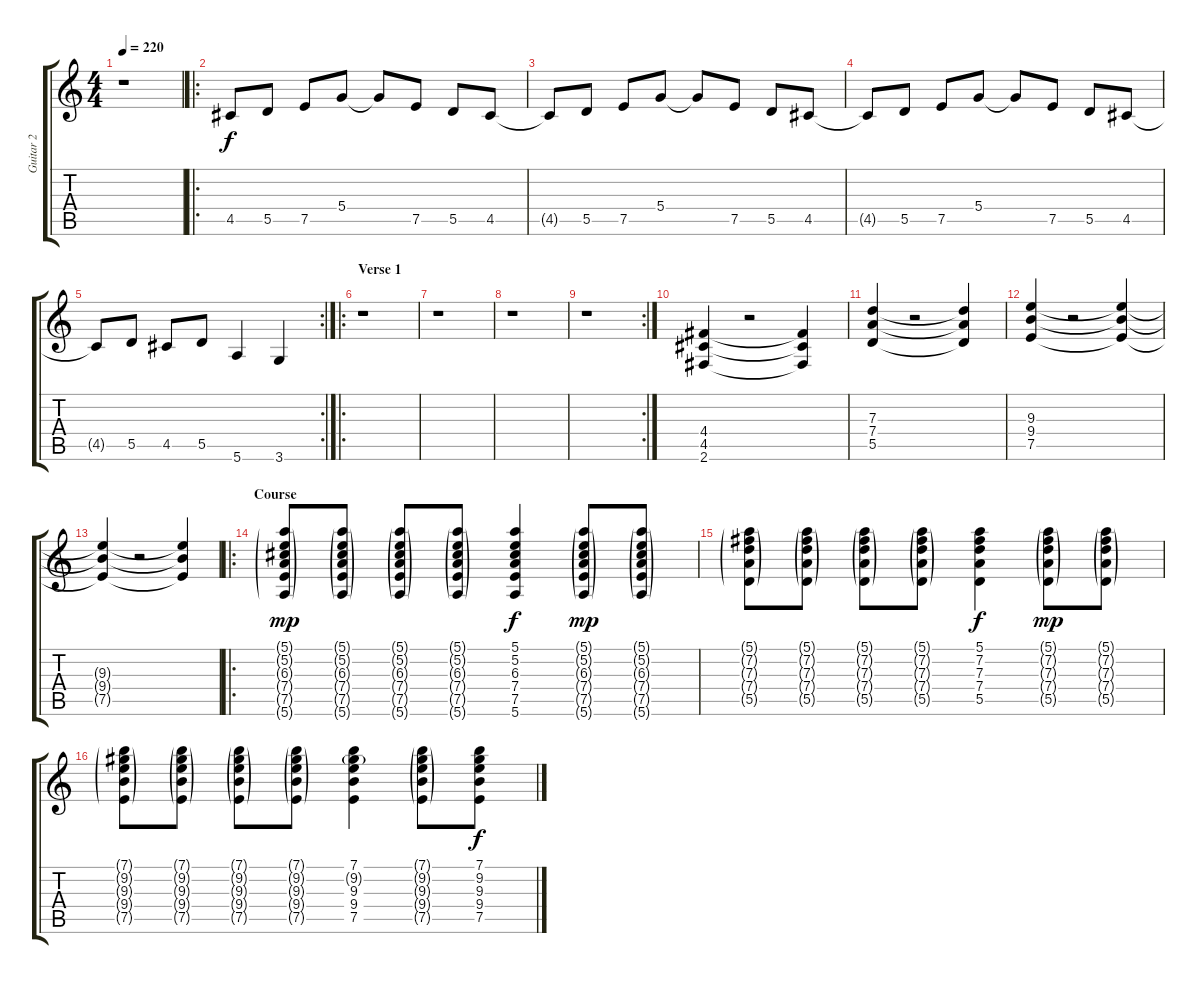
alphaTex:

\track ("Guitar 2" "Guitar 2") {instrument overdrivenguitar}
\staff {score tabs}
\tuning (E4 B3 G3 D3 A2 E2) {hide}
\ts (4 4)
\tempo 220
\clef g2
\ks c
r.1{dy f instrument overdrivenguitar} |
\ro
4.5.8 5.5.8 7.5.8 5.4.8 5.4{t}.8 7.5.8 5.5.8 4.5.8 |
4.5{t}.8 5.5.8 7.5.8 5.4.8 5.4{t}.8 7.5.8 5.5.8 4.5.8 |
4.5{t}.8 5.5.8 7.5.8 5.4.8 5.4{t}.8 7.5.8 5.5.8 4.5.8 |
\rc 2
4.5{t}.8 5.5.8 4.5.8 5.5.8 5.6.4 3.6.4 |
\ro
\section ("" "Verse 1")
r.1 |
r.1 |
r.1 |
\rc 2
r.1 |
(4.4 4.5 2.6).4 r.2 (4.4{t} 4.5{t} 2.6{t}).4 |
(7.3 7.4 5.5).4 r.2 (7.3{t} 7.4{t} 5.5{t}).4 |
(9.3 9.4 7.5).4 r.2 (9.3{t} 9.4{t} 7.5{t}).4 |
(9.3{t} 9.4{t} 7.5{t}).4 r.2 (9.3{t} 9.4{t} 7.5{t}).4 |
\ro
\section ("" "Course")
(5.1{g} 5.2{g} 6.3{g} 7.4{g} 7.5{g} 5.6{g}).8{dy mp} (5.1{g} 5.2{g} 6.3{g} 7.4{g} 7.5{g} 5.6{g}).8 (5.1{g} 5.2{g} 6.3{g} 7.4{g} 7.5{g} 5.6{g}).8 (5.1{g} 5.2{g} 6.3{g} 7.4{g} 7.5{g} 5.6{g}).8 (5.1 5.2 6.3 7.4 7.5 5.6).4{dy f} (5.1{g} 5.2{g} 6.3{g} 7.4{g} 7.5{g} 5.6{g}).8{dy mp} (5.1{g} 5.2{g} 6.3{g} 7.4{g} 7.5{g} 5.6{g}).8 |
(5.1{g} 7.2{g} 7.3{g} 7.4{g} 5.5{g}).8 (5.1{g} 7.2{g} 7.3{g} 7.4{g} 5.5{g}).8 (5.1{g} 7.2{g} 7.3{g} 7.4{g} 5.5{g}).8 (5.1{g} 7.2{g} 7.3{g} 7.4{g} 5.5{g}).8 (5.1 7.2 7.3 7.4 5.5).4{dy f} (5.1{g} 7.2{g} 7.3{g} 7.4{g} 5.5{g}).8{dy mp} (5.1{g} 7.2{g} 7.3{g} 7.4{g} 5.5{g}).8 |
(7.1{g} 9.2{g} 9.3{g} 9.4{g} 7.5{g}).8 (7.1{g} 9.2{g} 9.3{g} 9.4{g} 7.5{g}).8 (7.1{g} 9.2{g} 9.3{g} 9.4{g} 7.5{g}).8 (7.1{g} 9.2{g} 9.3{g} 9.4{g} 7.5{g}).8 (7.1 9.2{g} 9.3 9.4 7.5).4 (7.1{g} 9.2{g} 9.3{g} 9.4{g} 7.5{g}).8 (7.1 9.2 9.3 9.4 7.5).8{dy f}
